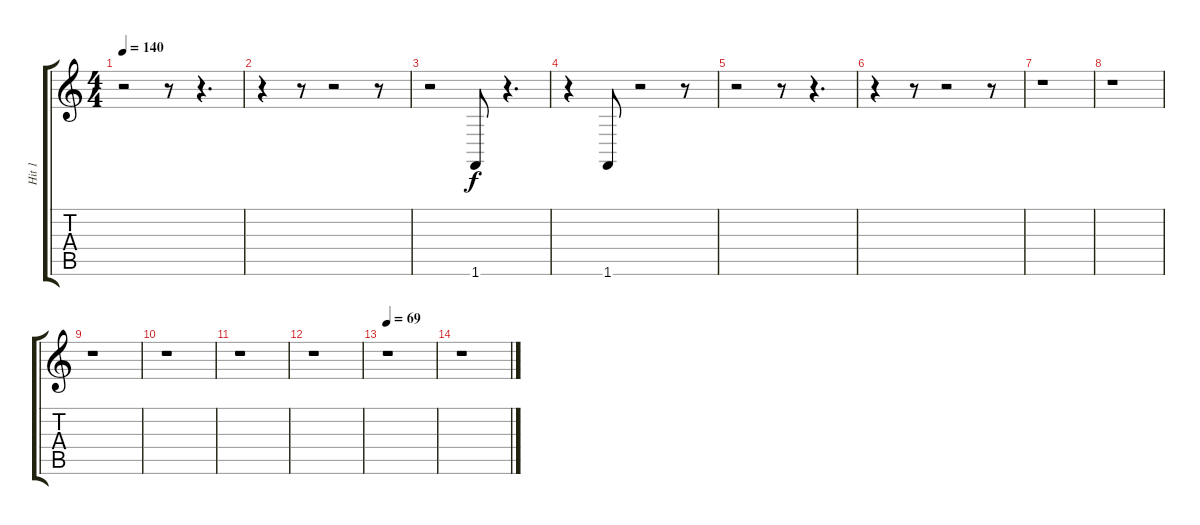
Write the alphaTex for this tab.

\track ("Hit 1" "Hit 1") {instrument timpani}
\staff {score tabs}
\tuning (E4 B3 G3 D3 A2 E2) {hide}
\ts (4 4)
\tempo 140
\clef g2
\ks c
r.2{dy f} r.8 r.4{d} |
r.4 r.8 r.2 r.8 |
r.2 1.6.8 r.4{d} |
r.4 1.6.8 r.2 r.8 |
r.2 r.8 r.4{d} |
r.4 r.8 r.2 r.8 |
r.1 |
r.1 |
r.1 |
r.1 |
r.1 |
r.1 |
\tempo 69
r.1 |
r.1
